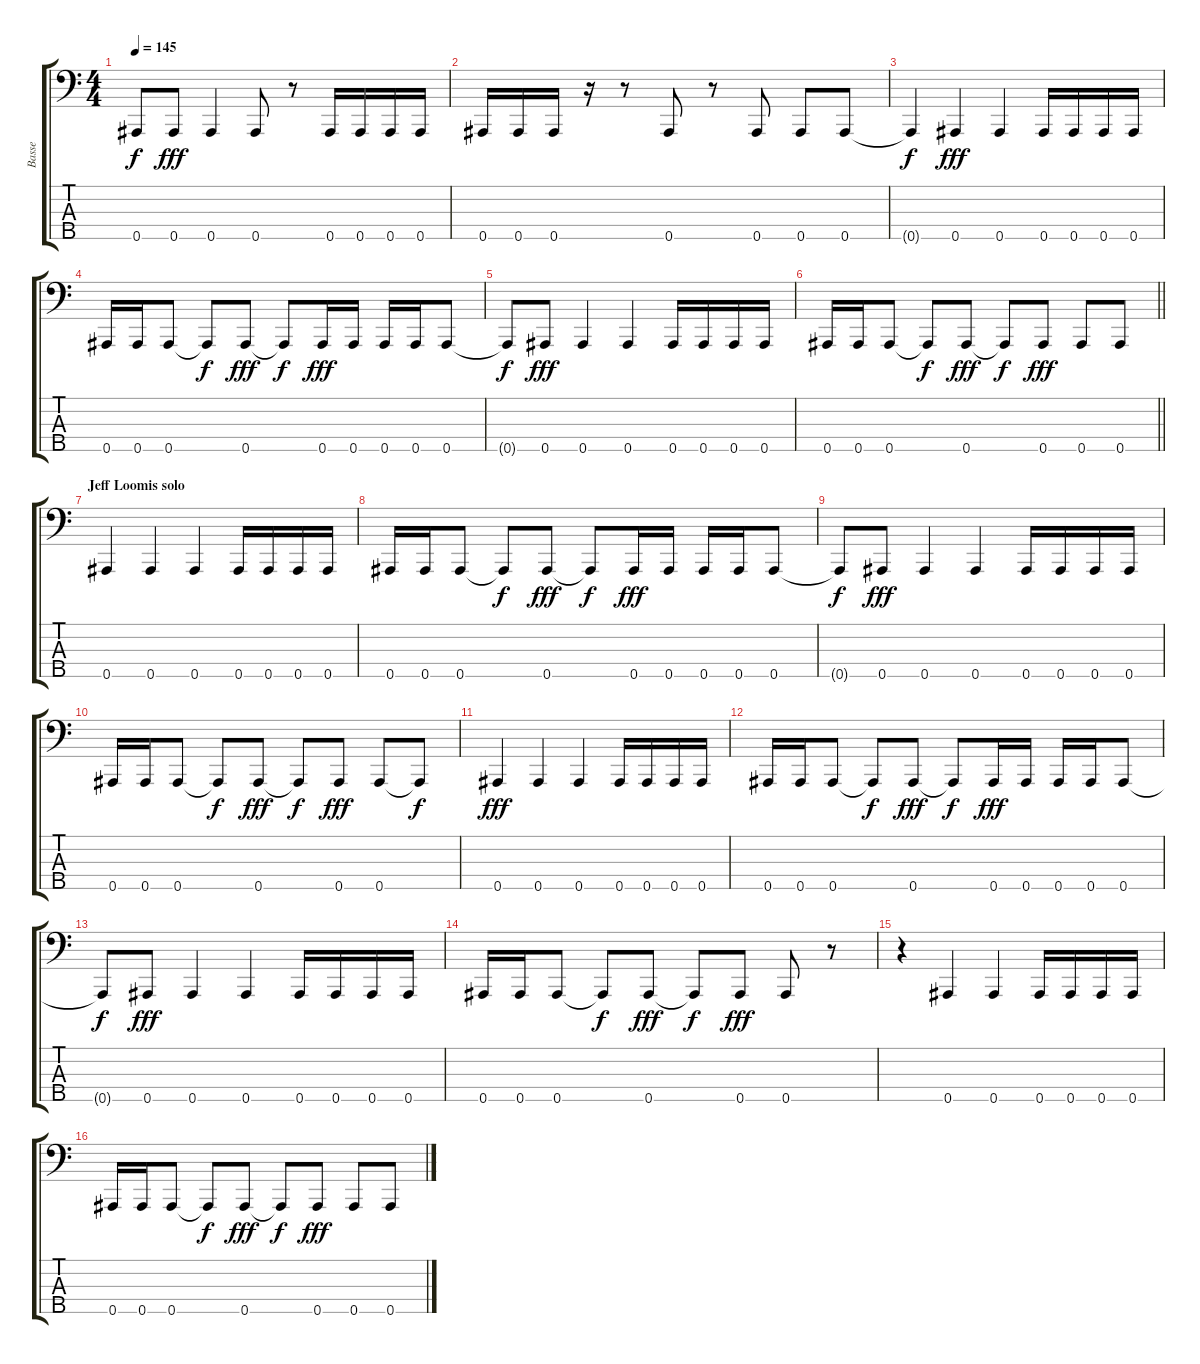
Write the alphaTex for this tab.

\track ("Basse" "Basse") {instrument electricbasspick}
\staff {score tabs}
\tuning (Gb2 Db2 Ab1 Db1 Bb0) {hide}
\ts (4 4)
\tempo 145
\clef f4
\ks c
0.5{t}.8{dy f} 0.5.8{dy fff} 0.5.4 0.5.8 r.8 0.5.16 0.5.16 0.5.16 0.5.16 |
0.5.16 0.5.16 0.5.16 r.16 r.8 0.5.8 r.8 0.5.8 0.5.8 0.5.8 |
0.5{t}.4{dy f} 0.5.4{dy fff} 0.5.4 0.5.16 0.5.16 0.5.16 0.5.16 |
0.5.16 0.5.16 0.5.8 0.5{t}.8{dy f} 0.5.8{dy fff} 0.5{t}.8{dy f} 0.5.16{dy fff} 0.5.16 0.5.16 0.5.16 0.5.8 |
0.5{t}.8{dy f} 0.5.8{dy fff} 0.5.4 0.5.4 0.5.16 0.5.16 0.5.16 0.5.16 |
\barLineRight lightlight
0.5.16 0.5.16 0.5.8 0.5{t}.8{dy f} 0.5.8{dy fff} 0.5{t}.8{dy f} 0.5.8{dy fff} 0.5.8 0.5.8 |
\section ("" "Jeff Loomis solo")
0.5.4 0.5.4 0.5.4 0.5.16 0.5.16 0.5.16 0.5.16 |
0.5.16 0.5.16 0.5.8 0.5{t}.8{dy f} 0.5.8{dy fff} 0.5{t}.8{dy f} 0.5.16{dy fff} 0.5.16 0.5.16 0.5.16 0.5.8 |
0.5{t}.8{dy f} 0.5.8{dy fff} 0.5.4 0.5.4 0.5.16 0.5.16 0.5.16 0.5.16 |
0.5.16 0.5.16 0.5.8 0.5{t}.8{dy f} 0.5.8{dy fff} 0.5{t}.8{dy f} 0.5.8{dy fff} 0.5.8 0.5{t}.8{dy f} |
0.5.4{dy fff} 0.5.4 0.5.4 0.5.16 0.5.16 0.5.16 0.5.16 |
0.5.16 0.5.16 0.5.8 0.5{t}.8{dy f} 0.5.8{dy fff} 0.5{t}.8{dy f} 0.5.16{dy fff} 0.5.16 0.5.16 0.5.16 0.5.8 |
0.5{t}.8{dy f} 0.5.8{dy fff} 0.5.4 0.5.4 0.5.16 0.5.16 0.5.16 0.5.16 |
0.5.16 0.5.16 0.5.8 0.5{t}.8{dy f} 0.5.8{dy fff} 0.5{t}.8{dy f} 0.5.8{dy fff} 0.5.8 r.8 |
r.4 0.5.4 0.5.4 0.5.16 0.5.16 0.5.16 0.5.16 |
0.5.16 0.5.16 0.5.8 0.5{t}.8{dy f} 0.5.8{dy fff} 0.5{t}.8{dy f} 0.5.8{dy fff} 0.5.8 0.5.8
